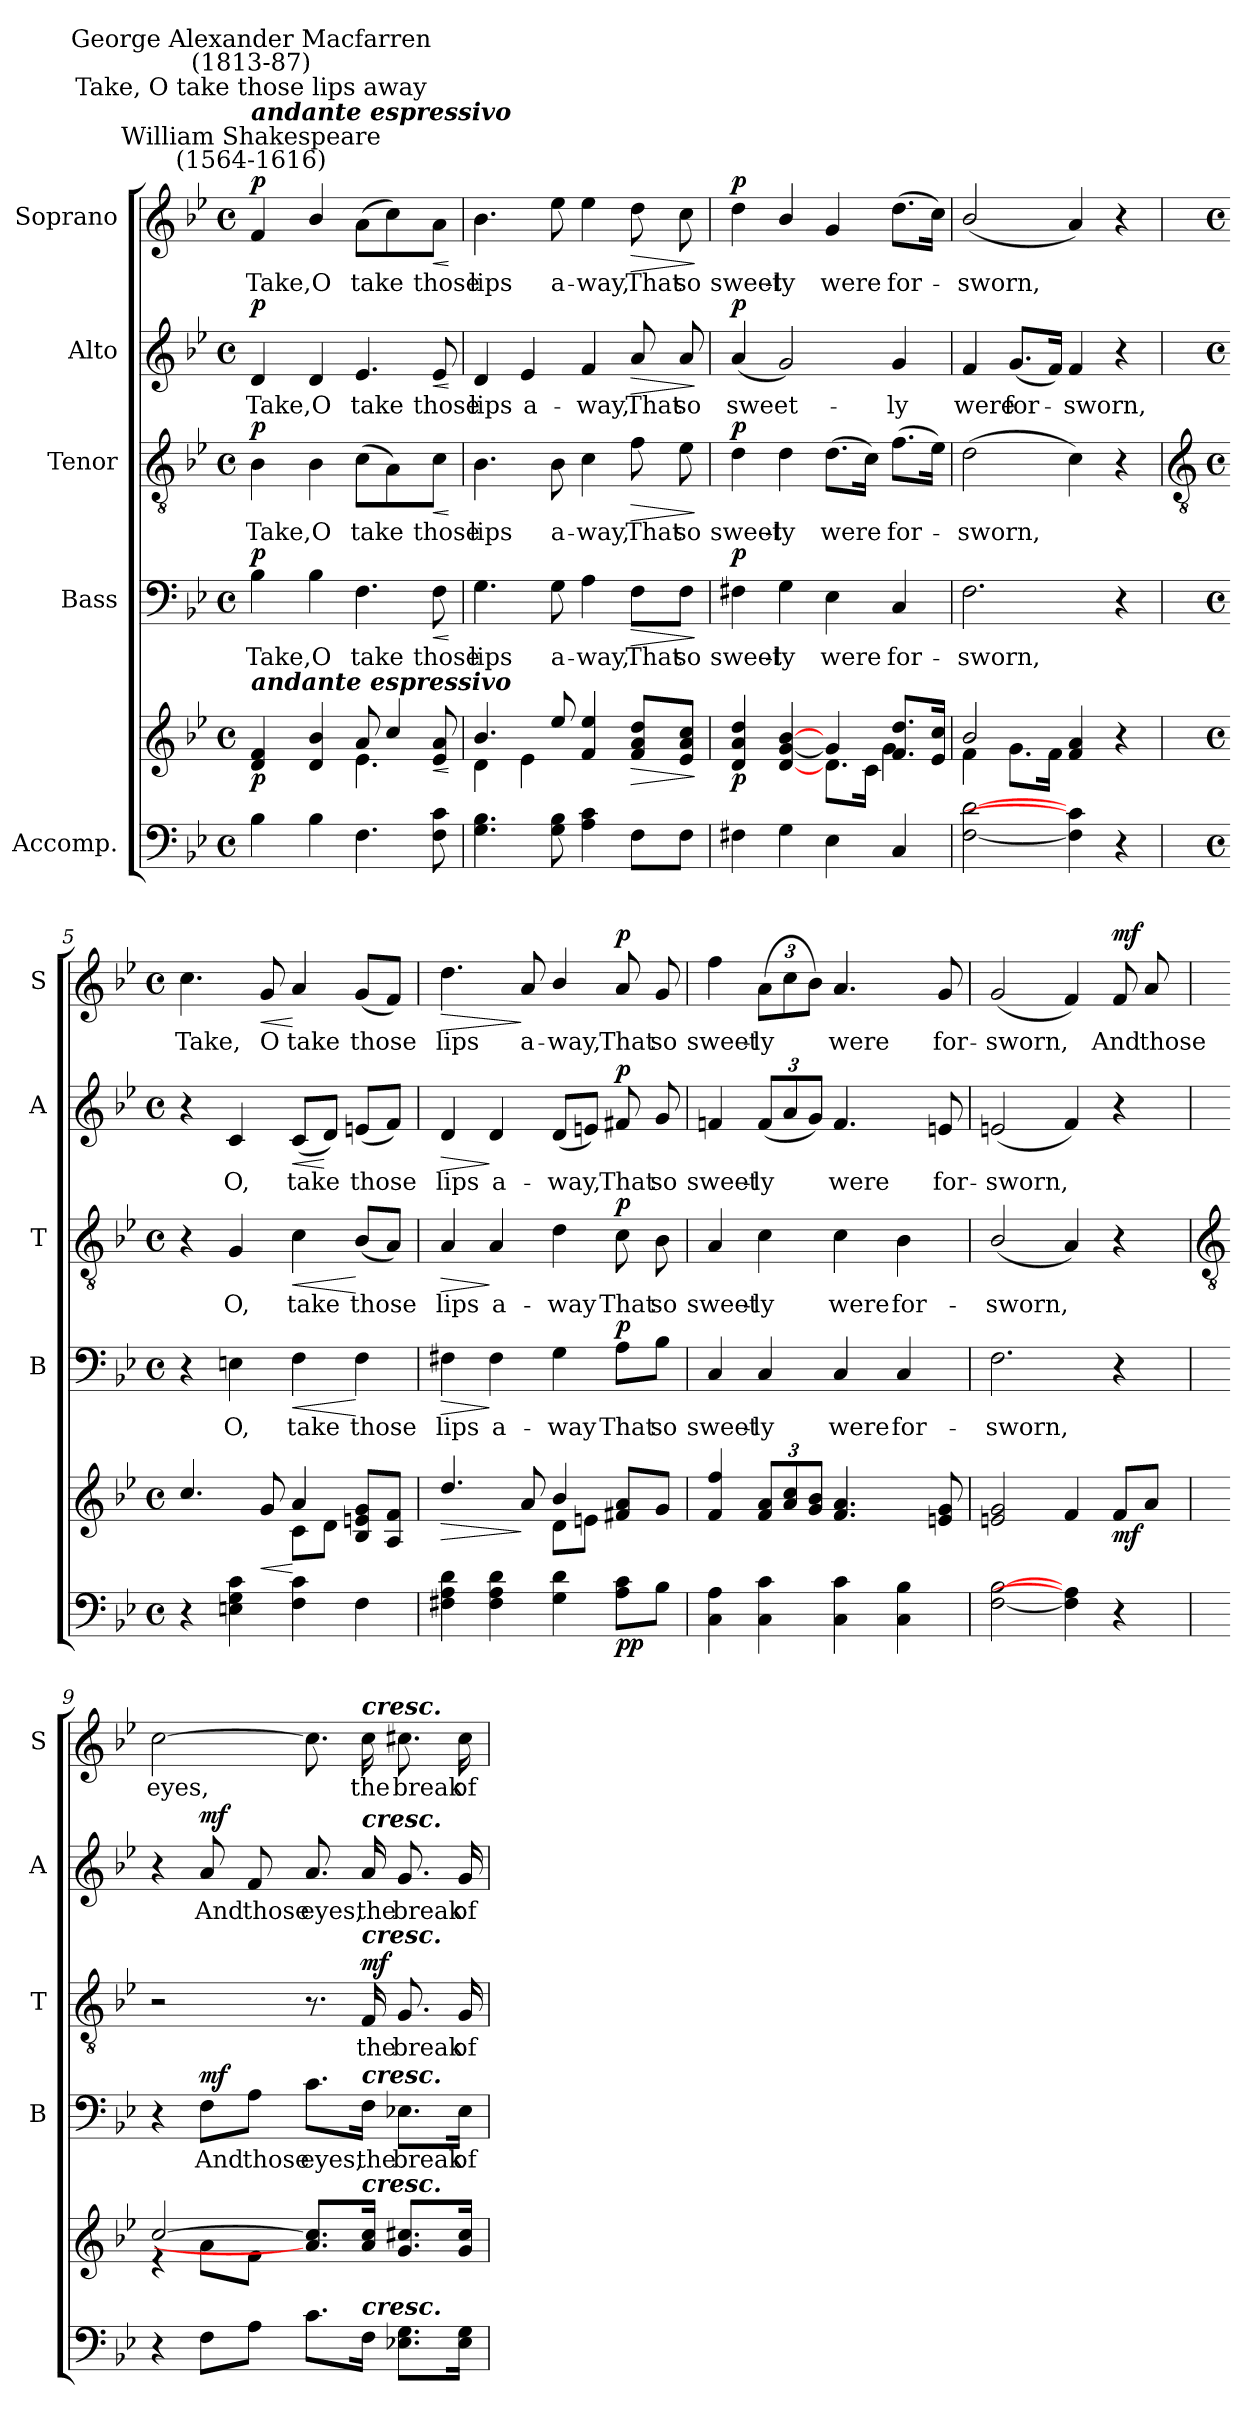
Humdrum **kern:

**kern	**kern	**dynam	**kern	**text	**dynam	**kern	**text	**dynam	**kern	**text	**dynam	**kern	**text	**dynam
*part5	*part5	*part5	*part4	*part4	*part4	*part3	*part3	*part3	*part2	*part2	*part2	*part1	*part1	*part1
*staff6	*staff5	*staff5/6	*staff4	*staff4	*staff4	*staff3	*staff3	*staff3	*staff2	*staff2	*staff2	*staff1	*staff1	*staff1
*I"Accomp.	*	*	*I"Bass	*	*	*I"Tenor	*	*	*I"Alto	*	*	*I"Soprano	*	*
*	*	*	*I'B	*	*	*I'T	*	*	*I'A	*	*	*I'S	*	*
*clefF4	*clefG2	*	*clefF4	*	*	*clefGv2	*	*	*clefG2	*	*	*clefG2	*	*
*k[b-e-]	*k[b-e-]	*	*k[b-e-]	*	*	*k[b-e-]	*	*	*k[b-e-]	*	*	*k[b-e-]	*	*
*B-:	*B-:	*	*B-:	*	*	*B-:	*	*	*B-:	*	*	*B-:	*	*
*M4/4	*M4/4	*	*M4/4	*	*	*M4/4	*	*	*M4/4	*	*	*M4/4	*	*
*met(c)	*met(c)	*	*met(c)	*	*	*met(c)	*	*	*met(c)	*	*	*met(c)	*	*
*MM60	*MM60	*	*MM60	*	*	*MM60	*	*	*MM60	*	*	*MM60	*	*
=1	=1	=1	=1	=1	=1	=1	=1	=1	=1	=1	=1	=1	=1	=1
*	*^	*	*	*	*	*	*	*	*	*	*	*	*	*
!	!	!	!	!	!	!	!	!	!	!	!	!	!LO:TX:a:cj:t=William Shakespeare\n(1564-1616)	!	!
!	!	!	!	!	!	!	!	!	!	!	!	!	!LO:TX:a:Bi:t=andante espressivo	!	!
!	!	!	!	!	!	!	!	!	!	!	!	!	!LO:TX:a:cj:t=Take, O take those lips away	!	!
!	!	!	!	!	!	!	!	!	!	!	!	!	!LO:TX:a:cj:t=George Alexander Macfarren\n(1813-87)	!	!
!	!LO:TX:a:Bi:t=andante espressivo	!	!	!	!	!	!	!	!	!	!	!	!	!	!
!	!	!	!LO:DY:b	!	!LO:LY:b	!LO:DY:b	!	!LO:LY:b	!LO:DY:b	!	!LO:LY:b	!LO:DY:b	!	!LO:LY:b	!LO:DY:b
4B-	4d/ 4f/	2ryy	p	4B-	Take,	p	4B-	Take,	p	4d	Take,	p	4f	Take,	p
!	!	!	!	!	!LO:LY:b	!	!	!LO:LY:b	!	!	!LO:LY:b	!	!	!LO:LY:b	!
4B-	4d/ 4b-/	.	.	4B-	O	.	4B-	O	.	4d	O	.	4b-/	O	.
!	!	!	!	!	!LO:LY:b	!	!	!LO:LY:b	!	!	!LO:LY:b	!	!	!LO:LY:b	!
4.F	8a/	4.e-\	.	4.F	take	.	(<8cL	take	.	4.e-	take	.	(<8aL	take	.
.	4cc/	.	.	.	.	.	4A)	.	.	.	.	.	4cc)	.	.
!	!	!	!LO:HP:b	!	!LO:LY:b	!LO:HP:b	!	!LO:LY:b	!LO:HP:b	!	!LO:LY:b	!LO:HP:b	!	!LO:LY:b	!LO:HP:b
8F 8c	8e-/ 8a/	8ryy	<	8F	those	<	8cJ	those	<	8e-	those	<	8aJ	those	<
*	*v	*v	*	*	*	*	*	*	*	*	*	*	*	*	*
.	.	[	.	.	[	.	.	[	.	.	[	.	.	[
=2	=2	=2	=2	=2	=2	=2	=2	=2	=2	=2	=2	=2	=2	=2
*	*^	*	*	*	*	*	*	*	*	*	*	*	*	*
!	!	!	!	!	!LO:LY:b	!	!	!LO:LY:b	!	!	!LO:LY:b	!	!	!LO:LY:b	!
4.G 4.B-	4.b-/	4d\	.	4.G	lips	.	4.B-	lips	.	4d	lips	.	4.b-	lips	.
!	!	!	!	!	!	!	!	!	!	!	!LO:LY:b	!	!	!	!
.	.	4e-\	.	.	.	.	.	.	.	4e-	a-	.	.	.	.
!	!	!	!	!	!LO:LY:b	!	!	!LO:LY:b	!	!	!	!	!	!LO:LY:b	!
8G 8B-	8ee-/	.	.	8G	a-	.	8B-	a-	.	.	.	.	8ee-	a-	.
!	!	!	!	!	!LO:LY:b	!	!	!LO:LY:b	!	!	!LO:LY:b	!	!	!LO:LY:b	!
4A 4c	4f/ 4ee-/	2ryy	.	4A	-way,	.	4c	-way,	.	4f	-way,	.	4ee-	-way,	.
!	!	!	!LO:HP:b	!	!LO:LY:b	!LO:HP:b	!	!LO:LY:b	!LO:HP:b	!	!LO:LY:b	!LO:HP:b	!	!LO:LY:b	!LO:HP:b
8FL	8f/ 8a/ 8dd/L	.	>	8F\L	That	>	8f	That	>	8a	That	>	8dd	That	>
!	!	!	!	!	!LO:LY:b	!	!	!LO:LY:b	!	!	!LO:LY:b	!	!	!LO:LY:b	!
8FJ	8e-/ 8a/ 8cc/J	.	.	8F\J	so	.	8e-	so	.	8a	so	.	8cc	so	.
*	*v	*v	*	*	*	*	*	*	*	*	*	*	*	*	*
.	.	]	.	.	]	.	.	]	.	.	]	.	.	]
=3	=3	=3	=3	=3	=3	=3	=3	=3	=3	=3	=3	=3	=3	=3
*	*^	*	*	*	*	*	*	*	*	*	*	*	*	*
!	!	!	!LO:DY:b	!	!LO:LY:b	!LO:DY:b	!	!LO:LY:b	!LO:DY:b	!	!LO:LY:b	!LO:DY:b	!	!LO:LY:b	!LO:DY:b
4F#X	4d/ 4a/ 4dd/	2ryy	p	4F#X	sweet-	p	4d	sweet-	p	(<4a	sweet-	p	4dd	sweet-	p
!	!	!	!	!	!LO:LY:b	!	!	!LO:LY:b	!	!	!	!	!	!LO:LY:b	!
4G	[4d/ [4g/ [4b-/	.	.	4G	-ly	.	4d	-ly	.	2g)	.	.	4b-/	-ly	.
!	!	!	!	!	!LO:LY:b	!	!	!LO:LY:b	!	!	!	!	!	!LO:LY:b	!
4E-	4g/]	8.d\L	.	4E-	were	.	(>8.dL	were	.	.	.	.	4g	were	.
.	.	16c\J	.	.	.	.	16cJ)	.	.	.	.	.	.	.	.
!	!	!	!	!	!LO:LY:b	!	!	!LO:LY:b	!	!	!LO:LY:b	!	!	!LO:LY:b	!
4C	8.f/ 8.dd/L	4g\	.	4C	for-	.	(>8.fL	for-	.	4g	ly	.	(>8.ddL	for-	.
.	16e-/ 16cc/J	.	.	.	.	.	16e-J)	.	.	.	.	.	16ccJ)	.	.
=4	=4	=4	=4	=4	=4	=4	=4	=4	=4	=4	=4	=4	=4	=4	=4
!	!	!	!	!	!LO:LY:b	!	!	!LO:LY:b	!	!	!LO:LY:b	!	!	!LO:LY:b	!
[2F [2d	2b-/	4f\	.	2.F	-sworn,	.	(>2d	sworn,	.	4f	were	.	(<2b-/	sworn,	.
!	!	!	!	!	!	!	!	!	!	!	!LO:LY:b	!	!	!	!
.	.	8.g\L	.	.	.	.	.	.	.	(<8.gL	for-	.	.	.	.
.	.	16f\J	.	.	.	.	.	.	.	16fJ)	.	.	.	.	.
!	!	!	!	!	!	!	!	!	!	!	!LO:LY:b	!	!	!	!
4F] 4c]	4f/ 4a/	2ryy	.	.	.	.	4c)	.	.	4f	sworn,	.	4a)	.	.
4r	4r	.	.	4r	.	.	4r	.	.	4r	.	.	4r	.	.
!!LO:LB:g=z
=5	=5	=5	=5	=5	=5	=5	=5	=5	=5	=5	=5	=5	=5	=5	=5
*	*	*	*	*	*	*	*clefGv2	*	*	*	*	*	*	*	*
*M4/4	*M4/4	*	*	*M4/4	*	*	*M4/4	*	*	*M4/4	*	*	*M4/4	*	*
*met(c)	*met(c)	*	*	*met(c)	*	*	*met(c)	*	*	*met(c)	*	*	*met(c)	*	*
!	!	!	!	!	!	!	!	!	!	!	!	!	!	!LO:LY:b	!
4r	4.cc/	2ryy	.	4r	.	.	4r	.	.	4r	.	.	4.cc	Take,	.
!	!	!	!	!	!LO:LY:b	!	!	!LO:LY:b	!	!	!LO:LY:b	!	!	!	!
4En 4G 4c	.	.	.	4En	O,	.	4G	O,	.	4c	O,	.	.	.	.
!	!	!	!LO:HP:b	!	!	!	!	!	!	!	!	!	!	!LO:LY:b	!LO:HP:b
.	8g/	.	<	.	.	.	.	.	.	.	.	.	8g	O	<
!	!	!	!	!	!LO:LY:b	!LO:HP:b	!	!LO:LY:b	!LO:HP:b	!	!LO:LY:b	!LO:HP:b	!	!LO:LY:b	!
4F 4c	4a/	8c\L	[	4F	take	<	4c	take	<	(<8cL	take	<	4a	take	[
.	.	8d\J	.	.	.	.	.	.	.	8dJ)	.	[	.	.	.
!	!	!	!	!	!LO:LY:b	!	!	!LO:LY:b	!	!	!LO:LY:b	!	!	!LO:LY:b	!
4F	8B-/ 8en/ 8g/L	4ryy	.	4F	those	[	(<8B-L	those	[	(<8enL	those	.	(<8gL	those	.
.	8A/ 8f/J	.	.	.	.	.	8AJ)	.	.	8fJ)	.	.	8fJ)	.	.
=6	=6	=6	=6	=6	=6	=6	=6	=6	=6	=6	=6	=6	=6	=6	=6
!	!	!	!LO:HP:b	!	!LO:LY:b	!LO:HP:b	!	!LO:LY:b	!LO:HP:b	!	!LO:LY:b	!LO:HP:b	!	!LO:LY:b	!LO:HP:b
4F#X 4A 4d	4.dd/	2ryy	>	4F#X	lips	>	4A	lips	>	4d	lips	>	4.dd	lips	>
!	!	!	!	!	!LO:LY:b	!	!	!LO:LY:b	!	!	!LO:LY:b	!	!	!	!
4F# 4A 4d	.	.	.	4F#	a-	]	4A	a-	]	4d	a-	]	.	.	.
!	!	!	!	!	!	!	!	!	!	!	!	!	!	!LO:LY:b	!
.	8a/	.	]	.	.	.	.	.	.	.	.	.	8a	a-	]
!	!	!	!	!	!LO:LY:b	!	!	!LO:LY:b	!	!	!LO:LY:b	!	!	!LO:LY:b	!
4G 4d	4b-/	8d\L	.	4G	-way	.	4d	-way	.	(<8dL	-way,	.	4b-/	-way,	.
.	.	8en\J	.	.	.	.	.	.	.	8enJ)	.	.	.	.	.
!	!	!	!LO:DY:b=2	!	!LO:LY:b	!	!	!LO:LY:b	!	!	!LO:LY:b	!	!	!LO:LY:b	!
!	!	!	!LO:DY:n=1:b	!	!	!LO:DY:b	!	!	!LO:DY:b	!	!	!LO:DY:b	!	!	!LO:DY:b
8A 8cL	8f#X/ 8a/L	4ryy	p p	8A\L	That	p	8c	That	p	8f#X	That	p	8a	That	p
!	!	!	!	!	!LO:LY:b	!	!	!LO:LY:b	!	!	!LO:LY:b	!	!	!LO:LY:b	!
8B-J	8g/J	.	.	8B-\J	so	.	8B-	so	.	8g	so	.	8g	so	.
=7	=7	=7	=7	=7	=7	=7	=7	=7	=7	=7	=7	=7	=7	=7	=7
!	!	!	!	!	!LO:LY:b	!	!	!LO:LY:b	!	!	!LO:LY:b	!	!	!LO:LY:b	!
4C 4A	4f/ 4ff/	3%2ryy	.	4C	sweet-	.	4A	sweet-	.	4fn	sweet-	.	4ff	sweet-	.
!	!	!	!	!	!LO:LY:b	!	!	!LO:LY:b	!	!	!LO:LY:b	!	!	!LO:LY:b	!
4C 4c	12f/ 12a/L	.	.	4C	-ly	.	4c	-ly	.	(<12fL	-ly	.	(>12aL	-ly	.
.	12a/ 12cc/	.	.	.	.	.	.	.	.	12a	.	.	12cc	.	.
.	12g/ 12b-/J	.	.	.	.	.	.	.	.	12gJ)	.	.	12b-J)	.	.
!	!	!	!	!	!LO:LY:b	!	!	!LO:LY:b	!	!	!LO:LY:b	!	!	!LO:LY:b	!
4C 4c	4.f/ 4.a/	.	.	4C	were	.	4c	were	.	4.f	were	.	4.a	were	.
.	.	6ryy	.	.	.	.	.	.	.	.	.	.	.	.	.
!	!	!	!	!	!LO:LY:b	!	!	!LO:LY:b	!	!	!	!	!	!	!
4C 4B-	.	.	.	4C	for-	.	4B-	for-	.	.	.	.	.	.	.
.	.	6ryy	.	.	.	.	.	.	.	.	.	.	.	.	.
!	!	!	!	!	!	!	!	!	!	!	!LO:LY:b	!	!	!LO:LY:b	!
.	8en/ 8g/	.	.	.	.	.	.	.	.	8en	for-	.	8g	for-	.
=8	=8	=8	=8	=8	=8	=8	=8	=8	=8	=8	=8	=8	=8	=8	=8
!	!	!	!	!	!LO:LY:b	!	!	!LO:LY:b	!	!	!LO:LY:b	!	!	!LO:LY:b	!
[2F [2B-	2en/ 2g/	1ryy	.	2.F	-sworn,	.	(<2B-/	-sworn,	.	(<2en	-sworn,	.	(<2g	-sworn,	.
4F] 4A]	4f/	.	.	.	.	.	4A)	.	.	4f)	.	.	4f)	.	.
!	!	!	!LO:DY:b	!	!	!	!	!	!	!	!	!	!	!LO:LY:b	!LO:DY:b
4r	8f/L	.	mf	4r	.	.	4r	.	.	4r	.	.	8f	And	mf
!	!	!	!	!	!	!	!	!	!	!	!	!	!	!LO:LY:b	!
.	8a/J	.	.	.	.	.	.	.	.	.	.	.	8a	those	.
!!LO:LB:g=z
=9	=9	=9	=9	=9	=9	=9	=9	=9	=9	=9	=9	=9	=9	=9	=9
*	*	*	*	*	*	*	*clefGv2	*	*	*	*	*	*	*	*
!	!	!	!	!	!	!	!	!	!	!	!	!	!	!LO:LY:b	!
4r	[2cc/	4r	.	4r	.	.	2r	.	.	4r	.	.	[2cc	eyes,	.
!	!	!	!LO:DY:b=2	!	!LO:LY:b	!	!	!	!	!	!LO:LY:b	!	!	!	!
!	!	!	!LO:DY:n=1:b	!	!	!LO:DY:b	!	!	!	!	!	!LO:DY:b	!	!	!
8FL	.	8a\L	mf mf	8F\L	And	mf	.	.	.	8a	And	mf	.	.	.
!	!	!	!	!	!LO:LY:b	!	!	!	!	!	!LO:LY:b	!	!	!	!
8AJ	.	8f\J	.	8A\J	those	.	.	.	.	8f	those	.	.	.	.
!	!	!	!	!	!LO:LY:b	!	!	!	!	!	!LO:LY:b	!	!	!	!
8.cL	8.a/] 8.cc/]L	2ryy	.	8.c\L	eyes,	.	8.r	.	.	8.a	eyes,	.	8.cc]	.	.
!	!	!	!	!	!	!	!	!	!	!	!	!	!LO:TX:a:Bi:t=cresc.	!	!
!	!	!	!	!	!	!	!	!	!	!LO:TX:a:Bi:t=cresc.	!	!	!	!	!
!	!	!	!	!	!	!	!LO:TX:a:Bi:t=cresc.	!	!	!	!	!	!	!	!
!	!	!	!	!LO:TX:a:Bi:t=cresc.	!	!	!	!	!	!	!	!	!	!	!
!	!LO:TX:a:Bi:t=cresc.	!	!	!	!	!	!	!	!	!	!	!	!	!	!
!LO:TX:a:Bi:t=cresc.	!	!	!	!	!	!	!	!	!	!	!	!	!	!	!
!	!	!	!	!	!LO:LY:b	!	!	!LO:LY:b	!LO:DY:b	!	!LO:LY:b	!	!	!LO:LY:b	!
16FJ	16a/ 16cc/J	.	.	16F\Jk	the	.	16F	the	mf	16a	the	.	16cc	the	.
!	!	!	!	!	!LO:LY:b	!	!	!LO:LY:b	!	!	!LO:LY:b	!	!	!LO:LY:b	!
8.E-X 8.GL	8.g/ 8.cc#X/L	.	.	8.E-X\L	break	.	8.G	break	.	8.g	break	.	8.cc#X	break	.
!	!	!	!	!	!LO:LY:b	!	!	!LO:LY:b	!	!	!LO:LY:b	!	!	!LO:LY:b	!
16E- 16GJ	16g/ 16cc#/J	.	.	16E-\Jk	of	.	16G	of	.	16g	of	.	16cc#	of	.
*	*v	*v	*	*	*	*	*	*	*	*	*	*	*	*	*
=	=	=	=	=	=	=	=	=	=	=	=	=	=	=
*-	*-	*-	*-	*-	*-	*-	*-	*-	*-	*-	*-	*-	*-	*-
